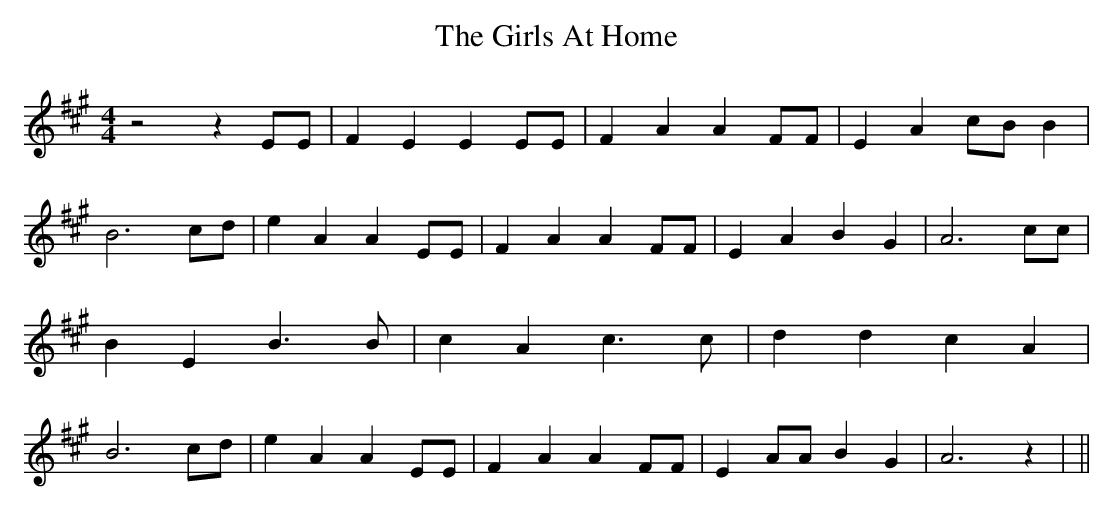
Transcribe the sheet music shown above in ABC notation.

X:1
T:The Girls At Home
M:4/4
L:1/4
K:A
 z2 z E/2E/2| F E E E/2E/2| F A A F/2F/2| E A c/2B/2 B| B3 c/2d/2|\
 e A A E/2E/2| F A A F/2F/2| E A B G| A3 c/2c/2| B E B3/2 B/2| c A c3/2 c/2|\
 d d c A| B3 c/2d/2| e A A E/2E/2| F A A F/2F/2| E A/2A/2 B G| A3 z|\
||
